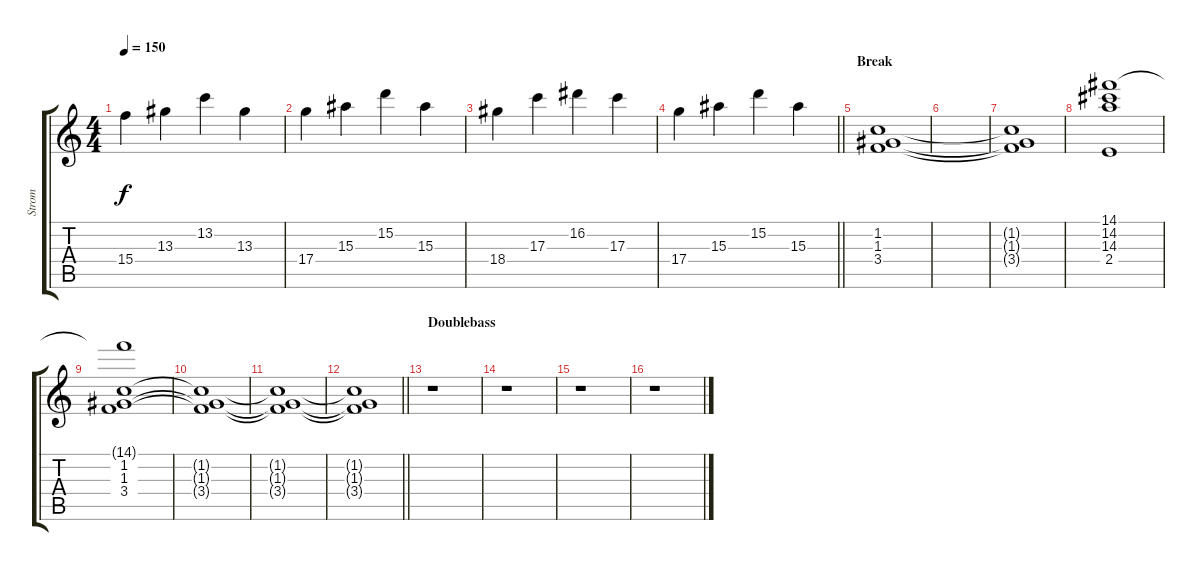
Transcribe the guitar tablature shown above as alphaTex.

\track ("Strom" "Strom") {instrument distortionguitar}
\staff {score tabs}
\tuning (E4 B3 G3 D3 A2 E2) {hide}
\ts (4 4)
\tempo 150
\clef g2
\ks c
15.4.4{dy f} 13.3.4 13.2.4 13.3.4 |
17.4.4 15.3.4 15.2.4 15.3.4 |
18.4.4 17.3.4 16.2.4 17.3.4 |
\barLineRight lightlight
17.4.4 15.3.4 15.2.4 15.3.4 |
\section ("" "Break")
(1.2 1.3 3.4).1 |
|
(1.2{t} 1.3{t} 3.4{t}).1 |
(14.1 14.2 14.3 2.4).1{instrument reversecymbal} |
(14.1{t} 1.2 1.3 3.4).1{instrument distortionguitar} |
(1.2{t} 1.3{t} 3.4{t}).1 |
(1.2{t} 1.3{t} 3.4{t}).1 |
\barLineRight lightlight
(1.2{t} 1.3{t} 3.4{t}).1 |
\section ("" "Doublebass")
r.1 |
r.1 |
r.1 |
r.1
